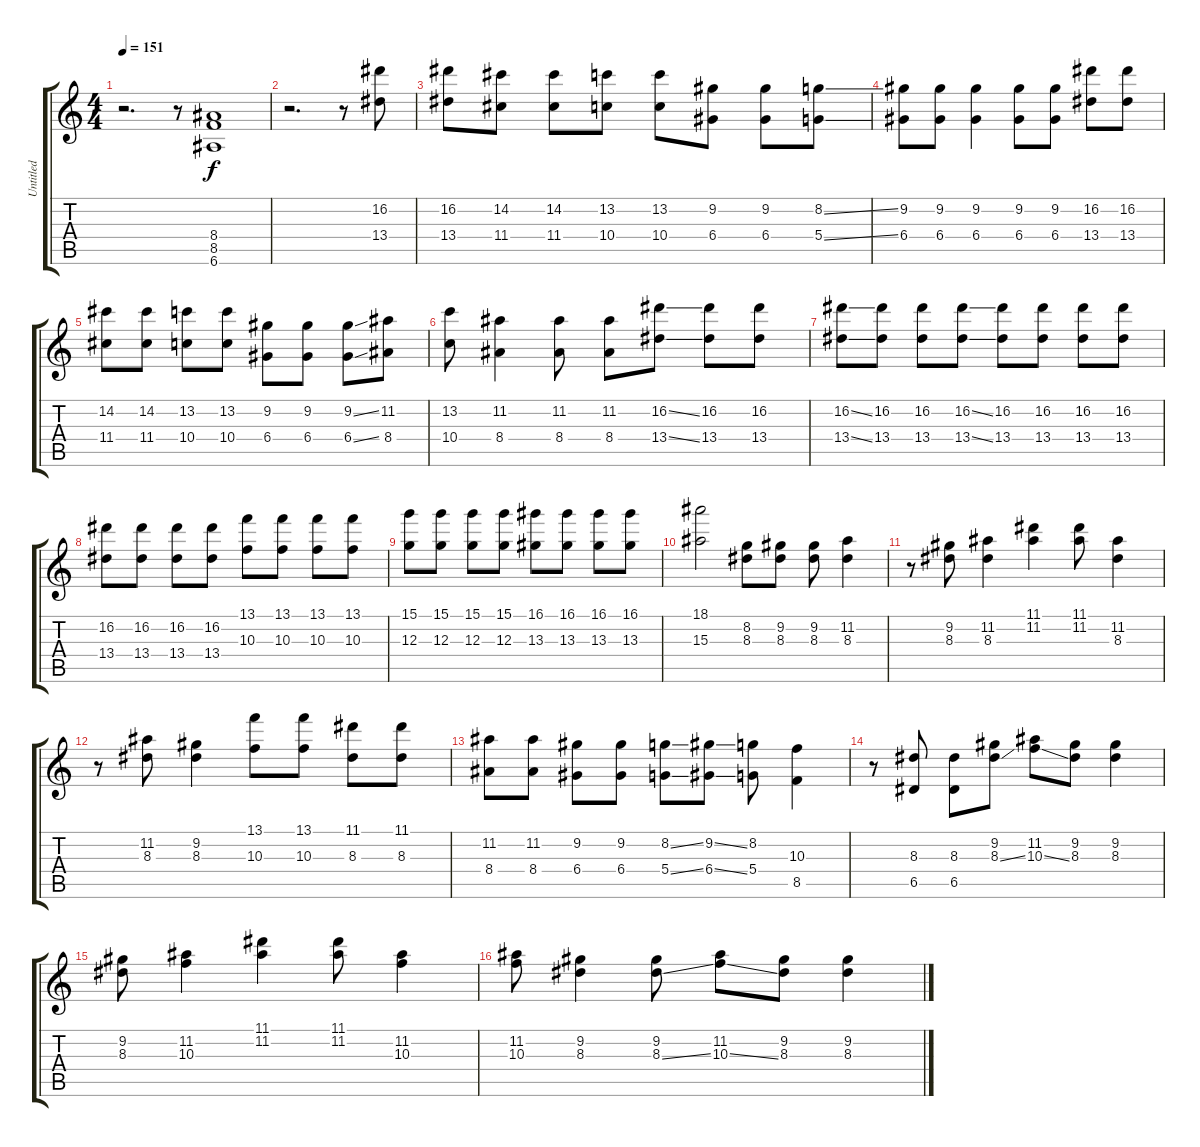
\track ("Untitled" "Untitled") {instrument acousticguitarnylon}
\staff {score tabs}
\tuning (E4 B3 G3 D3 A2 E2) {hide}
\ts (4 4)
\tempo 151
\clef g2
\ks c
r.2{d dy f} r.8 (8.4{t} 8.5{t} 6.6{t}).1 |
r.2{d} r.8 (16.2 13.4).8 |
(16.2 13.4).8 (14.2 11.4).8 (14.2 11.4).8 (13.2 10.4).8 (13.2 10.4).8 (9.2 6.4).8 (9.2 6.4).8 (8.2{ss} 5.4{ss}).8 |
(9.2 6.4).8 (9.2 6.4).8 (9.2 6.4).4 (9.2 6.4).8 (9.2 6.4).8 (16.2 13.4).8 (16.2 13.4).8 |
(14.2 11.4).8 (14.2 11.4).8 (13.2 10.4).8 (13.2 10.4).8 (9.2 6.4).8 (9.2 6.4).8 (9.2{ss} 6.4{ss}).8 (11.2 8.4).8 |
(13.2 10.4).8 (11.2 8.4).4 (11.2 8.4).8 (11.2 8.4).8 (16.2{ss} 13.4{ss}).8 (16.2 13.4).8 (16.2 13.4).8 |
(16.2{ss} 13.4{ss}).8 (16.2 13.4).8 (16.2 13.4).8 (16.2{ss} 13.4{ss}).8 (16.2 13.4).8 (16.2 13.4).8 (16.2 13.4).8 (16.2 13.4).8 |
(16.2 13.4).8 (16.2 13.4).8 (16.2 13.4).8 (16.2 13.4).8 (13.1 10.3).8 (13.1 10.3).8 (13.1 10.3).8 (13.1 10.3).8 |
(15.1 12.3).8 (15.1 12.3).8 (15.1 12.3).8 (15.1 12.3).8 (16.1 13.3).8 (16.1 13.3).8 (16.1 13.3).8 (16.1 13.3).8 |
(18.1 15.3).2 (8.2 8.3).8 (9.2 8.3).8 (9.2 8.3).8 (11.2 8.3).4 |
r.8 (9.2 8.3).8 (11.2 8.3).4 (11.1 11.2).4 (11.1 11.2).8 (11.2 8.3).4 |
r.8 (11.2 8.3).8 (9.2 8.3).4 (13.1 10.3).8 (13.1 10.3).8 (11.1 8.3).8 (11.1 8.3).8 |
(11.2 8.4).8 (11.2 8.4).8 (9.2 6.4).8 (9.2 6.4).8 (8.2{ss} 5.4{ss}).8 (9.2{ss} 6.4{ss}).8 (8.2 5.4).8 (10.3 8.5).4 |
r.8 (8.3 6.5).8 (8.3 6.5).8 (9.2 8.3{ss}).8 (11.2 10.3{ss}).8 (9.2 8.3).8 (9.2 8.3).4 |
(9.2 8.3).8 (11.2 10.3).4 (11.1 11.2).4 (11.1 11.2).8 (11.2 10.3).4 |
(11.2 10.3).8 (9.2 8.3).4 (9.2 8.3{ss}).8 (11.2 10.3{ss}).8 (9.2 8.3).8 (9.2 8.3).4
